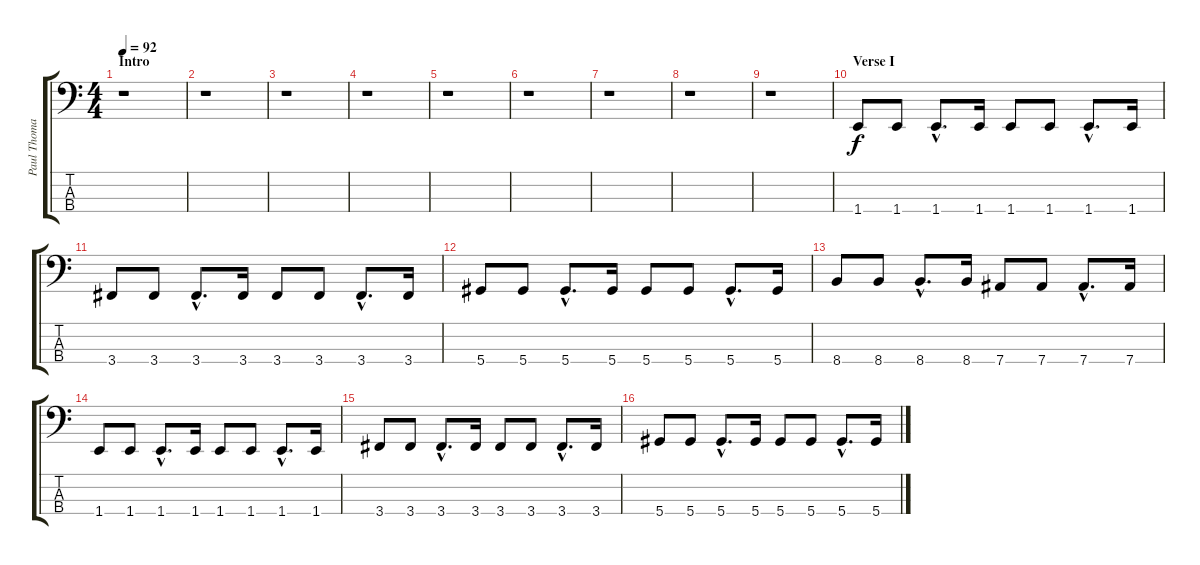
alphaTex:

\track ("Paul Thomas - Bass" "Paul Thoma") {instrument electricbasspick}
\staff {score tabs}
\tuning (Gb2 Db2 Ab1 Eb1) {hide}
\ts (4 4)
\section ("" "Intro")
\tempo 92
\clef f4
\ks c
r.1{dy f instrument electricbasspick} |
r.1 |
r.1 |
r.1 |
r.1 |
r.1 |
r.1 |
r.1 |
r.1 |
\section ("" "Verse I")
1.4.8 1.4.8 1.4{hac}.8{d} 1.4.16 1.4.8 1.4.8 1.4{hac}.8{d} 1.4.16 |
3.4.8 3.4.8 3.4{hac}.8{d} 3.4.16 3.4.8 3.4.8 3.4{hac}.8{d} 3.4.16 |
5.4.8 5.4.8 5.4{hac}.8{d} 5.4.16 5.4.8 5.4.8 5.4{hac}.8{d} 5.4.16 |
8.4.8 8.4.8 8.4{hac}.8{d} 8.4.16 7.4.8 7.4.8 7.4{hac}.8{d} 7.4.16 |
1.4.8 1.4.8 1.4{hac}.8{d} 1.4.16 1.4.8 1.4.8 1.4{hac}.8{d} 1.4.16 |
3.4.8 3.4.8 3.4{hac}.8{d} 3.4.16 3.4.8 3.4.8 3.4{hac}.8{d} 3.4.16 |
5.4.8 5.4.8 5.4{hac}.8{d} 5.4.16 5.4.8 5.4.8 5.4{hac}.8{d} 5.4.16
